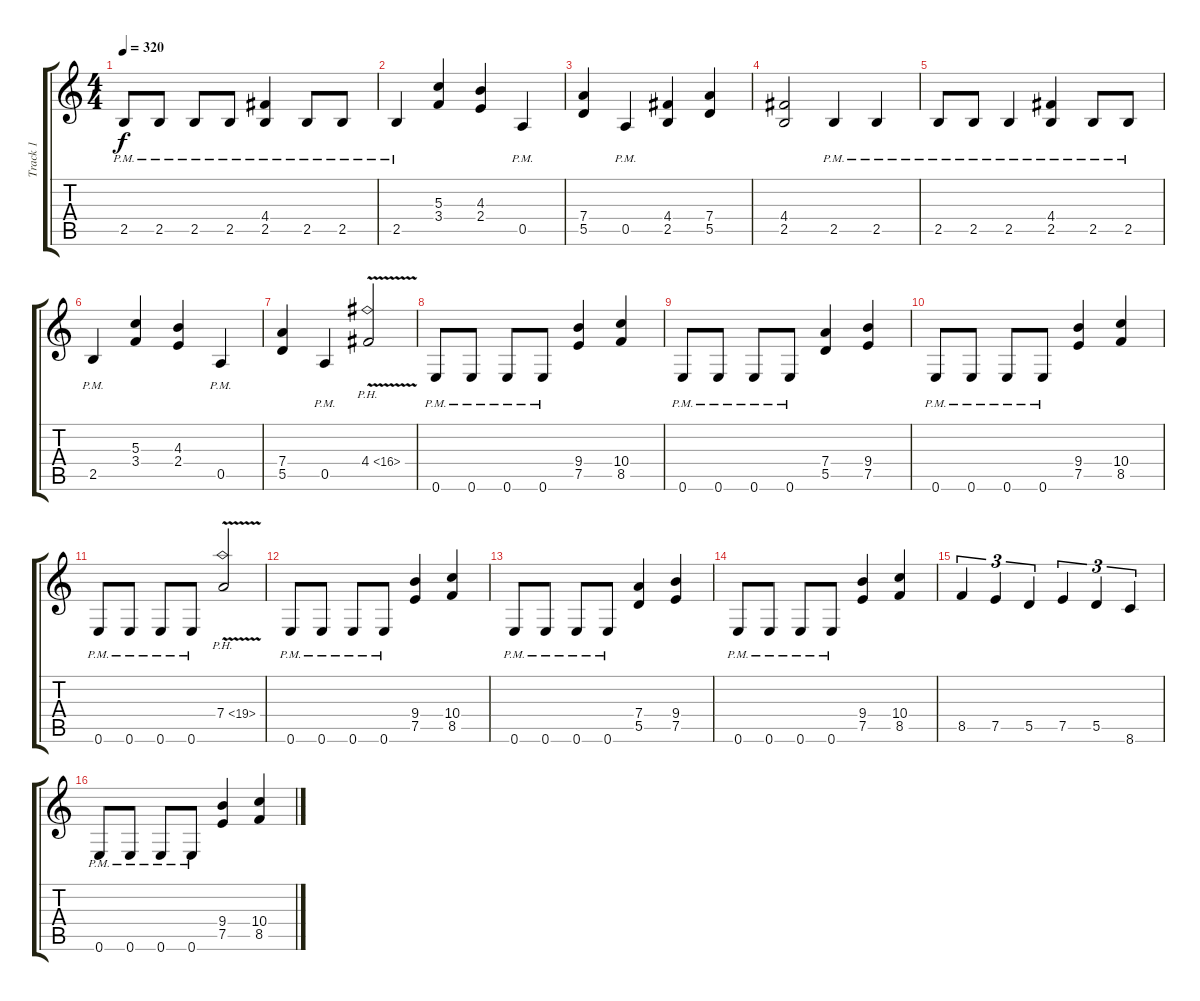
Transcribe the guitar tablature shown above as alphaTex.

\track ("Track 1" "Track 1") {instrument distortionguitar}
\staff {score tabs}
\tuning (E4 B3 G3 D3 A2 E2) {hide}
\ts (4 4)
\tempo 320
\clef g2
\ks c
2.5{pm}.8{dy f} 2.5{pm}.8 2.5{pm}.8 2.5{pm}.8 (4.4{pm} 2.5{pm}).4 2.5{pm}.8 2.5{pm}.8 |
2.5{pm}.4 (5.3 3.4).4 (4.3 2.4).4 0.5{pm}.4 |
(7.4 5.5).4 0.5{pm}.4 (4.4 2.5).4 (7.4 5.5).4 |
(4.4 2.5).2 2.5{pm}.4 2.5{pm}.4 |
2.5{pm}.8 2.5{pm}.8 2.5{pm}.4 (4.4{pm} 2.5{pm}).4 2.5{pm}.8 2.5{pm}.8 |
2.5{pm}.4 (5.3 3.4).4 (4.3 2.4).4 0.5{pm}.4 |
(7.4 5.5).4 0.5{pm}.4 4.4{ph 12 v}.2 |
0.6{pm}.8 0.6{pm}.8 0.6{pm}.8 0.6{pm}.8 (9.4 7.5).4 (10.4 8.5).4 |
0.6{pm}.8 0.6{pm}.8 0.6{pm}.8 0.6{pm}.8 (7.4 5.5).4 (9.4 7.5).4 |
0.6{pm}.8 0.6{pm}.8 0.6{pm}.8 0.6{pm}.8 (9.4 7.5).4 (10.4 8.5).4 |
0.6{pm}.8 0.6{pm}.8 0.6{pm}.8 0.6{pm}.8 7.4{ph 12 v}.2 |
0.6{pm}.8 0.6{pm}.8 0.6{pm}.8 0.6{pm}.8 (9.4 7.5).4 (10.4 8.5).4 |
0.6{pm}.8 0.6{pm}.8 0.6{pm}.8 0.6{pm}.8 (7.4 5.5).4 (9.4 7.5).4 |
0.6{pm}.8 0.6{pm}.8 0.6{pm}.8 0.6{pm}.8 (9.4 7.5).4 (10.4 8.5).4 |
8.5.4{tu (3 2)} 7.5.4{tu (3 2)} 5.5.4{tu (3 2)} 7.5.4{tu (3 2)} 5.5.4{tu (3 2)} 8.6.4{tu (3 2)} |
0.6{pm}.8 0.6{pm}.8 0.6{pm}.8 0.6{pm}.8 (9.4 7.5).4 (10.4 8.5).4
